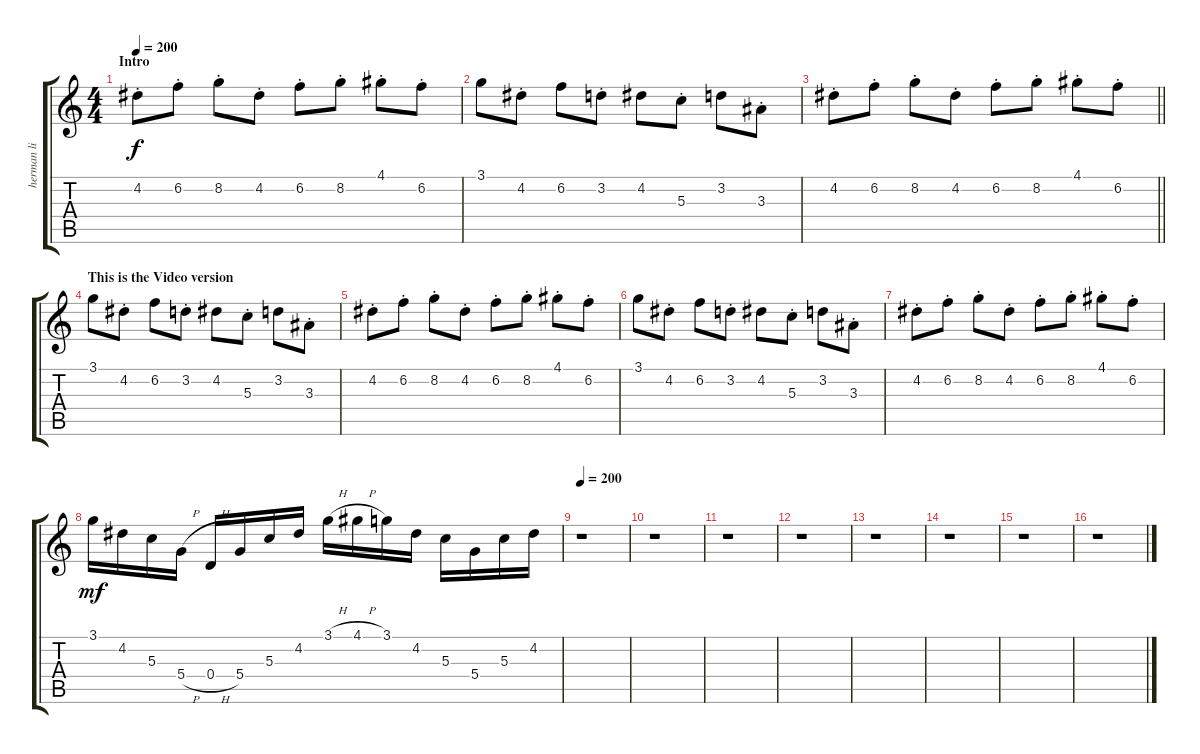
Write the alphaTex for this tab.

\track ("herman li intro" "herman li ") {instrument acousticguitarnylon}
\staff {score tabs}
\tuning (E4 B3 G3 D3 A2 E2) {hide}
\ts (4 4)
\section ("" "Intro")
\tempo 200
\tempo 190
\tempo 200
\clef g2
\ks aminor
4.2{st}.8{dy f instrument acousticguitarnylon} 6.2{st}.8 8.2{st}.8 4.2{st}.8 6.2{st}.8 8.2{st}.8 4.1{st}.8 6.2{st}.8 |
3.1.8 4.2{st}.8 6.2.8 3.2{st}.8 4.2.8 5.3{st}.8 3.2.8 3.3{st}.8 |
\barLineRight lightlight
4.2{st}.8 6.2{st}.8 8.2{st}.8 4.2{st}.8 6.2{st}.8 8.2{st}.8 4.1{st}.8 6.2{st}.8 |
\section ("" "This is the Video version")
3.1.8 4.2{st}.8 6.2.8 3.2{st}.8 4.2.8 5.3{st}.8 3.2.8 3.3{st}.8 |
4.2{st}.8 6.2{st}.8 8.2{st}.8 4.2{st}.8 6.2{st}.8 8.2{st}.8 4.1{st}.8 6.2{st}.8 |
3.1.8 4.2{st}.8 6.2.8 3.2{st}.8 4.2.8 5.3{st}.8 3.2.8 3.3{st}.8 |
4.2{st}.8 6.2{st}.8 8.2{st}.8 4.2{st}.8 6.2{st}.8 8.2{st}.8 4.1{st}.8 6.2{st}.8 |
3.1.16{dy mf} 4.2.16 5.3.16 5.4{h}.16 0.4{h}.16 5.4.16 5.3.16 4.2.16 3.1{h}.16 4.1{h}.16 3.1.16 4.2.16 5.3.16 5.4.16 5.3.16 4.2.16 |
\tempo 200
r.1 |
r.1 |
r.1 |
r.1 |
r.1 |
r.1 |
r.1 |
r.1
